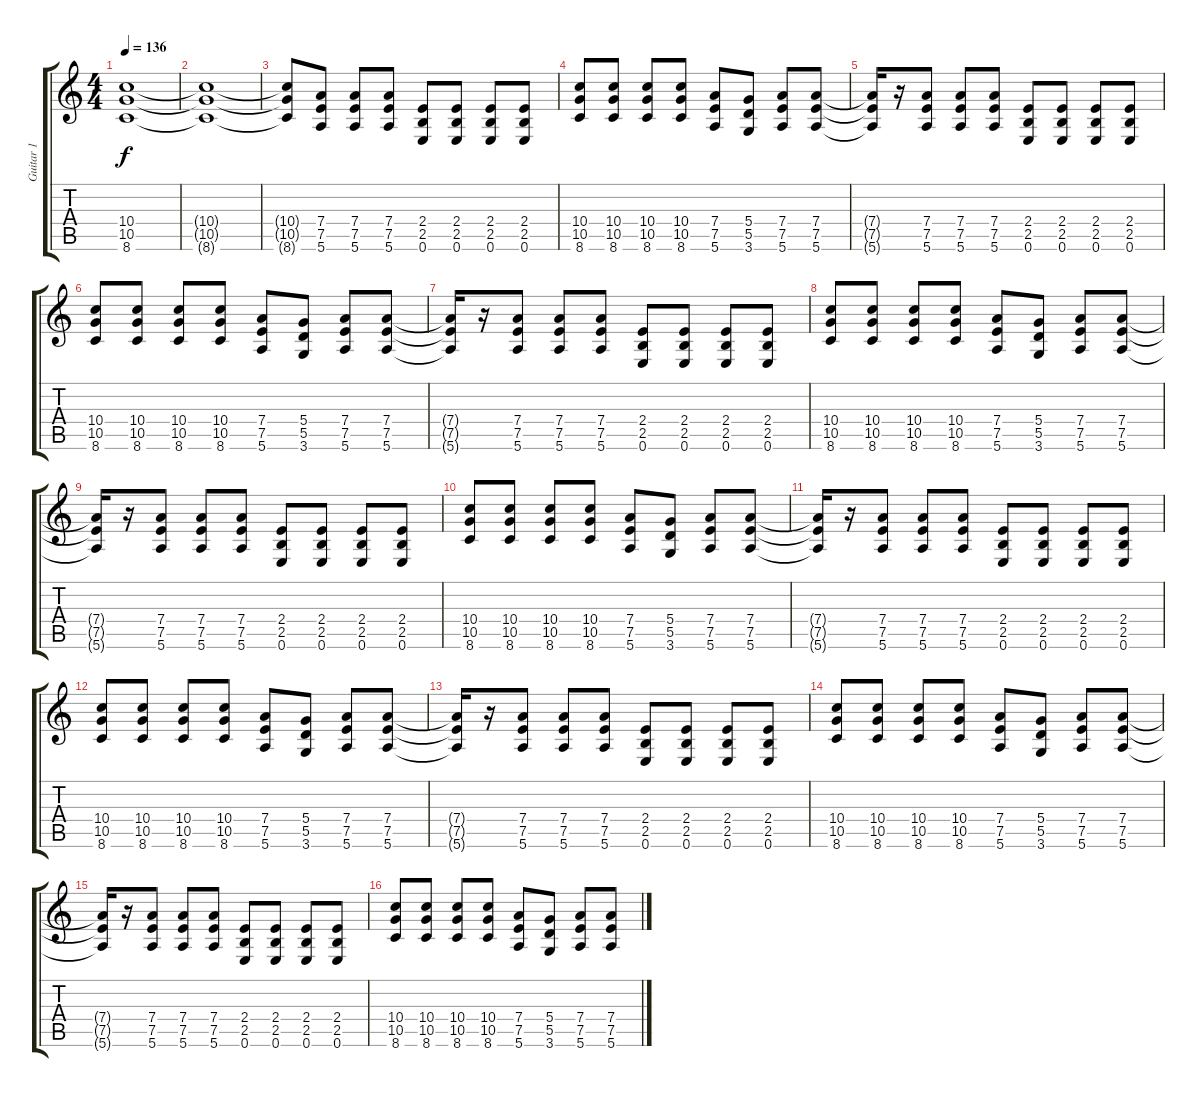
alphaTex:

\track ("Guitar 1" "Guitar 1") {instrument distortionguitar}
\staff {score tabs}
\tuning (E4 B3 G3 D3 A2 E2) {hide}
\ts (4 4)
\tempo 136
\clef g2
\ks c
(10.4{t} 10.5{t} 8.6{t}).1{dy f volume 5} |
(10.4{t} 10.5{t} 8.6{t}).1 |
(10.4{t} 10.5{t} 8.6{t}).8 (7.4 7.5 5.6).8{volume 13} (7.4 7.5 5.6).8 (7.4 7.5 5.6).8 (2.4 2.5 0.6).8 (2.4 2.5 0.6).8 (2.4 2.5 0.6).8 (2.4 2.5 0.6).8 |
(10.4 10.5 8.6).8 (10.4 10.5 8.6).8 (10.4 10.5 8.6).8 (10.4 10.5 8.6).8 (7.4 7.5 5.6).8 (5.4 5.5 3.6).8 (7.4 7.5 5.6).8 (7.4 7.5 5.6).8 |
(7.4{t} 7.5{t} 5.6{t}).16 r.16 (7.4 7.5 5.6).8 (7.4 7.5 5.6).8 (7.4 7.5 5.6).8 (2.4 2.5 0.6).8 (2.4 2.5 0.6).8 (2.4 2.5 0.6).8 (2.4 2.5 0.6).8 |
(10.4 10.5 8.6).8 (10.4 10.5 8.6).8 (10.4 10.5 8.6).8 (10.4 10.5 8.6).8 (7.4 7.5 5.6).8 (5.4 5.5 3.6).8 (7.4 7.5 5.6).8 (7.4 7.5 5.6).8 |
(7.4{t} 7.5{t} 5.6{t}).16 r.16 (7.4 7.5 5.6).8 (7.4 7.5 5.6).8 (7.4 7.5 5.6).8 (2.4 2.5 0.6).8 (2.4 2.5 0.6).8 (2.4 2.5 0.6).8 (2.4 2.5 0.6).8 |
(10.4 10.5 8.6).8 (10.4 10.5 8.6).8 (10.4 10.5 8.6).8 (10.4 10.5 8.6).8 (7.4 7.5 5.6).8 (5.4 5.5 3.6).8 (7.4 7.5 5.6).8 (7.4 7.5 5.6).8 |
(7.4{t} 7.5{t} 5.6{t}).16 r.16 (7.4 7.5 5.6).8 (7.4 7.5 5.6).8 (7.4 7.5 5.6).8 (2.4 2.5 0.6).8 (2.4 2.5 0.6).8 (2.4 2.5 0.6).8 (2.4 2.5 0.6).8 |
(10.4 10.5 8.6).8 (10.4 10.5 8.6).8 (10.4 10.5 8.6).8 (10.4 10.5 8.6).8 (7.4 7.5 5.6).8 (5.4 5.5 3.6).8 (7.4 7.5 5.6).8 (7.4 7.5 5.6).8 |
(7.4{t} 7.5{t} 5.6{t}).16 r.16 (7.4 7.5 5.6).8 (7.4 7.5 5.6).8 (7.4 7.5 5.6).8 (2.4 2.5 0.6).8 (2.4 2.5 0.6).8 (2.4 2.5 0.6).8 (2.4 2.5 0.6).8 |
(10.4 10.5 8.6).8 (10.4 10.5 8.6).8 (10.4 10.5 8.6).8 (10.4 10.5 8.6).8 (7.4 7.5 5.6).8 (5.4 5.5 3.6).8 (7.4 7.5 5.6).8 (7.4 7.5 5.6).8 |
(7.4{t} 7.5{t} 5.6{t}).16 r.16 (7.4 7.5 5.6).8 (7.4 7.5 5.6).8 (7.4 7.5 5.6).8 (2.4 2.5 0.6).8 (2.4 2.5 0.6).8 (2.4 2.5 0.6).8 (2.4 2.5 0.6).8 |
(10.4 10.5 8.6).8 (10.4 10.5 8.6).8 (10.4 10.5 8.6).8 (10.4 10.5 8.6).8 (7.4 7.5 5.6).8 (5.4 5.5 3.6).8 (7.4 7.5 5.6).8 (7.4 7.5 5.6).8 |
(7.4{t} 7.5{t} 5.6{t}).16 r.16 (7.4 7.5 5.6).8 (7.4 7.5 5.6).8 (7.4 7.5 5.6).8 (2.4 2.5 0.6).8 (2.4 2.5 0.6).8 (2.4 2.5 0.6).8 (2.4 2.5 0.6).8 |
(10.4 10.5 8.6).8 (10.4 10.5 8.6).8 (10.4 10.5 8.6).8 (10.4 10.5 8.6).8 (7.4 7.5 5.6).8 (5.4 5.5 3.6).8 (7.4 7.5 5.6).8 (7.4 7.5 5.6).8
